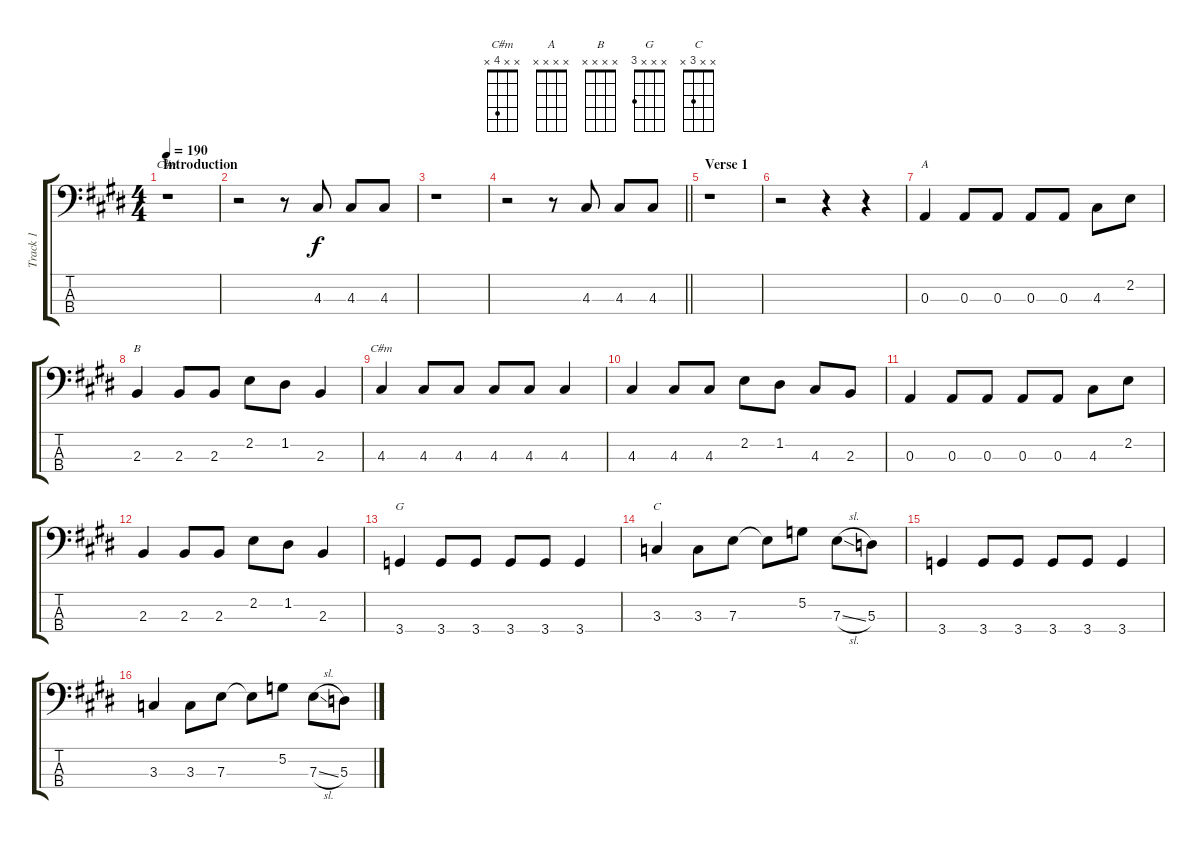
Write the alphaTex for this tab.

\track ("Track 1" "Track 1") {instrument electricbasspick}
\staff {score tabs}
\tuning (G2 D2 A1 E1) {hide}
\chord ("C#m" x x x x)
\chord ("A" x x x x)
\chord ("B" x x x x)
\chord ("C#m" x x 4 x)
\chord ("G" x x x 3)
\chord ("C" x x 3 x)
\ts (4 4)
\section ("" "Introduction")
\tempo 190
\clef f4
\ks c#minor
r.1{ch "C#m" dy f instrument electricbasspick} |
r.2 r.8 4.3.8 4.3.8 4.3.8 |
r.1 |
\barLineRight lightlight
r.2 r.8 4.3.8 4.3.8 4.3.8 |
\section ("" "Verse 1")
r.1 |
r.2 r.4 r.4 |
0.3.4{ch "A"} 0.3.8 0.3.8 0.3.8 0.3.8 4.3.8 2.2.8 |
2.3.4{ch "B"} 2.3.8 2.3.8 2.2.8 1.2.8 2.3.4 |
4.3.4{ch "C#m"} 4.3.8 4.3.8 4.3.8 4.3.8 4.3.4 |
4.3.4 4.3.8 4.3.8 2.2.8 1.2.8 4.3.8 2.3.8 |
0.3.4 0.3.8 0.3.8 0.3.8 0.3.8 4.3.8 2.2.8 |
2.3.4 2.3.8 2.3.8 2.2.8 1.2.8 2.3.4 |
3.4.4{ch "G"} 3.4.8 3.4.8 3.4.8 3.4.8 3.4.4 |
3.3.4{ch "C"} 3.3.8 7.3.8 7.3{t}.8 5.2.8 7.3{sl}.8 5.3.8 |
3.4.4 3.4.8 3.4.8 3.4.8 3.4.8 3.4.4 |
3.3.4 3.3.8 7.3.8 7.3{t}.8 5.2.8 7.3{sl}.8 5.3.8
